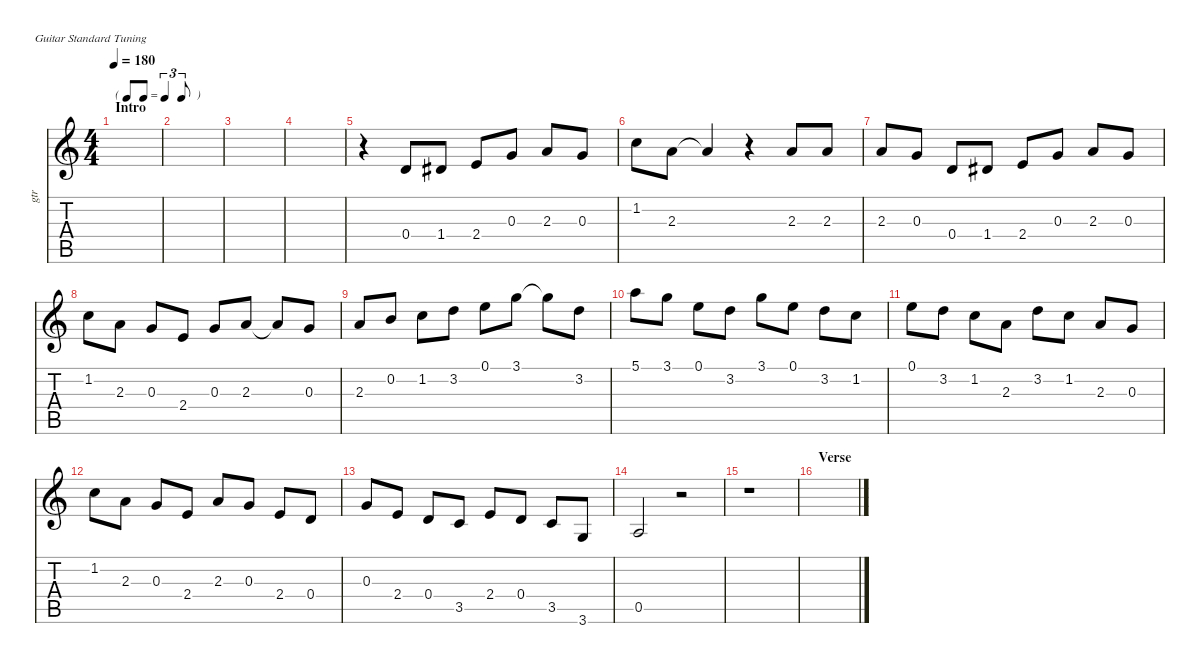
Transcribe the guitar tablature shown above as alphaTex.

\defaultSystemsLayout 4
\hideDynamics
\bracketExtendMode nobrackets
\track ("Gtr" "gtr") {instrument acousticguitarsteel}
\staff {score tabs}
\tuning (E4 B3 G3 D3 A2 E2)
\ts (4 4)
\tf triplet8th
\section ("" "Intro")
\tempo 180
\clef g2
\ks c
|
|
|
|
r.4{beam Down} 0.4.8{beam Up} 1.4{acc #}.8{beam Up} 2.4.8{beam Up} 0.3.8{beam Up} 2.3.8{beam Up} 0.3.8{beam Up} |
1.2.8{beam Down} 2.3.8{beam Down} 2.3{t}.4{beam Up} r.4{beam Down} 2.3.8{beam Up} 2.3.8{beam Up} |
2.3.8{beam Up} 0.3.8{beam Up} 0.4.8{beam Up} 1.4{acc #}.8{beam Up} 2.4.8{beam Up} 0.3.8{beam Up} 2.3.8{beam Up} 0.3.8{beam Up} |
1.2.8{beam Down} 2.3.8{beam Down} 0.3.8{beam Up} 2.4.8{beam Up} 0.3.8{beam Up} 2.3.8{beam Up} 2.3{t}.8{beam Up} 0.3.8{beam Up} |
2.3.8{beam Up} 0.2.8{beam Up} 1.2.8{beam Down} 3.2.8{beam Down} 0.1.8{beam Down} 3.1.8{beam Down} 3.1{t}.8{beam Down} 3.2.8{beam Down} |
5.1.8{beam Down} 3.1.8{beam Down} 0.1.8{beam Down} 3.2.8{beam Down} 3.1.8{beam Down} 0.1.8{beam Down} 3.2.8{beam Down} 1.2.8{beam Down} |
0.1.8{beam Down} 3.2.8{beam Down} 1.2.8{beam Down} 2.3.8{beam Down} 3.2.8{beam Down} 1.2.8{beam Down} 2.3.8{beam Up} 0.3.8{beam Up} |
1.2.8{beam Down} 2.3.8{beam Down} 0.3.8{beam Up} 2.4.8{beam Up} 2.3.8{beam Up} 0.3.8{beam Up} 2.4.8{beam Up} 0.4.8{beam Up} |
0.3.8{beam Up} 2.4.8{beam Up} 0.4.8{beam Up} 3.5.8{beam Up} 2.4.8{beam Up} 0.4.8{beam Up} 3.5.8{beam Up} 3.6.8{beam Up} |
0.5.2{beam Up} r.2{beam Down} |
r.1{beam Down} |
\section ("" "Verse")
